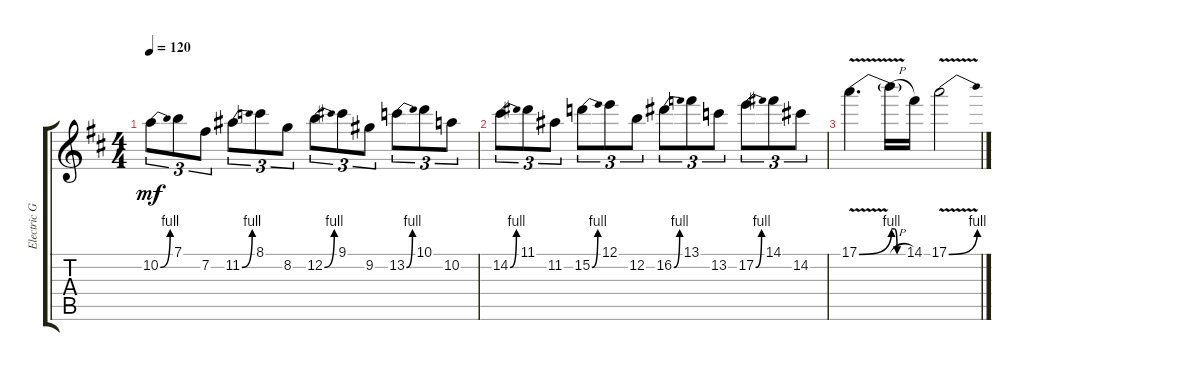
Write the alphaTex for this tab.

\track ("Electric Guitar" "Electric G") {instrument electricguitarclean}
\staff {score tabs}
\tuning (E4 B3 G3 D3 A2 E2) {hide}
\ts (4 4)
\tempo 120
\clef g2
\ks bminor
10.2{be (bend 0 0 60 4)}.8{tu (3 2) dy mf instrument electricguitarclean} 7.1.8{tu (3 2)} 7.2.8{tu (3 2)} 11.2{be (bend 0 0 60 4)}.8{tu (3 2)} 8.1.8{tu (3 2)} 8.2.8{tu (3 2)} 12.2{be (bend 0 0 60 4)}.8{tu (3 2)} 9.1.8{tu (3 2)} 9.2.8{tu (3 2)} 13.2{be (bend 0 0 60 4)}.8{tu (3 2)} 10.1.8{tu (3 2)} 10.2.8{tu (3 2)} |
14.2{be (bend 0 0 60 4)}.8{tu (3 2)} 11.1.8{tu (3 2)} 11.2.8{tu (3 2)} 15.2{be (bend 0 0 60 4)}.8{tu (3 2)} 12.1.8{tu (3 2)} 12.2.8{tu (3 2)} 16.2{be (bend 0 0 60 4)}.8{tu (3 2)} 13.1.8{tu (3 2)} 13.2.8{tu (3 2)} 17.2{be (bend 0 0 60 4)}.8{tu (3 2)} 14.1.8{tu (3 2)} 14.2.8{tu (3 2)} |
17.1{be (bend 0 0 60 4) v}.4{d} 17.1{be (custom 0 4 15 4 30 0 60 0) v h t}.16 14.1.16 17.1{be (bend 0 0 60 4) v}.2
